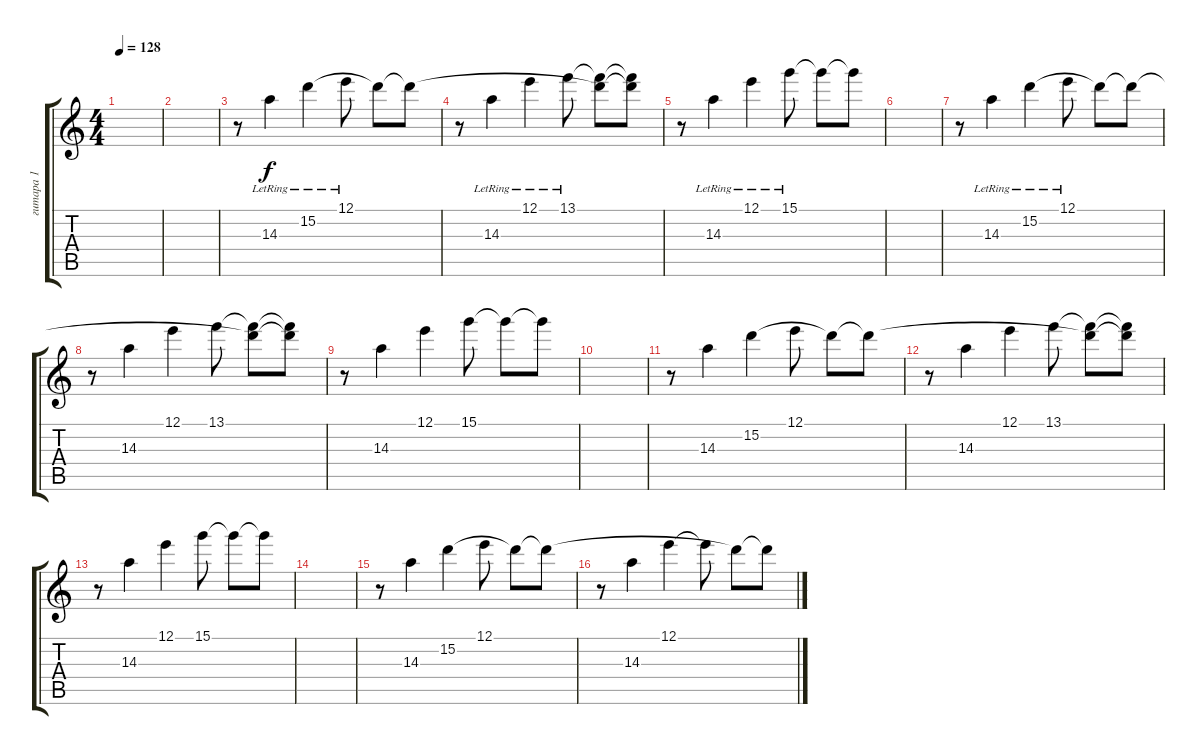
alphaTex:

\track ("гитара 1" "гитара 1") {instrument acousticguitarsteel}
\staff {score tabs}
\tuning (E4 B3 G3 D3 A2 E2) {hide}
\ts (4 4)
\tempo 128
\clef g2
\ks c
|
|
r.8 14.3{lr}.4 15.2{lr}.4 12.1{lr}.8 15.2{t}.8 15.2{t}.8 |
r.8 14.3{lr}.4 12.1{lr}.4 13.1{lr}.8 (13.1{t} 15.2{t}).8 (13.1{t} 15.2{t}).8 |
r.8 14.3{lr}.4 12.1{lr}.4 15.1{lr}.8 15.1{t}.8 15.1{t}.8 |
|
r.8 14.3{lr}.4 15.2{lr}.4 12.1{lr}.8 15.2{t}.8 15.2{t}.8 |
r.8 14.3.4 12.1.4 13.1.8 (13.1{t} 15.2{t}).8 (13.1{t} 15.2{t}).8 |
r.8 14.3.4 12.1.4 15.1.8 15.1{t}.8 15.1{t}.8 |
|
r.8 14.3.4 15.2.4 12.1.8 15.2{t}.8 15.2{t}.8 |
r.8 14.3.4 12.1.4 13.1.8 (13.1{t} 15.2{t}).8 (13.1{t} 15.2{t}).8 |
r.8 14.3.4 12.1.4 15.1.8 15.1{t}.8 15.1{t}.8 |
|
r.8 14.3.4 15.2.4 12.1.8 15.2{t}.8 15.2{t}.8 |
r.8 14.3.4 12.1.4 12.1{t}.8 15.2{t}.8 15.2{t}.8
